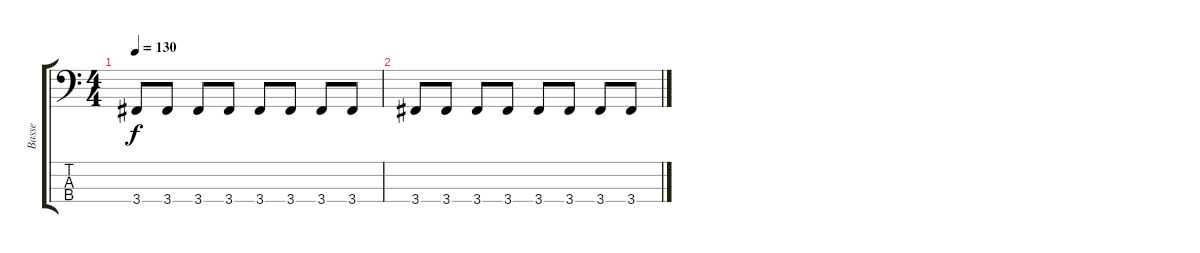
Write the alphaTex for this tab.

\track ("Basse" "Basse") {instrument electricbassfinger}
\staff {score tabs}
\tuning (Gb2 Db2 Ab1 Eb1) {hide}
\ts (4 4)
\tempo 130
\clef f4
\ks c
3.4.8{dy f volume 3} 3.4.8 3.4.8 3.4.8 3.4.8 3.4.8 3.4.8 3.4.8 |
3.4.8{volume 2} 3.4.8 3.4.8 3.4.8 3.4.8 3.4.8 3.4.8 3.4.8
